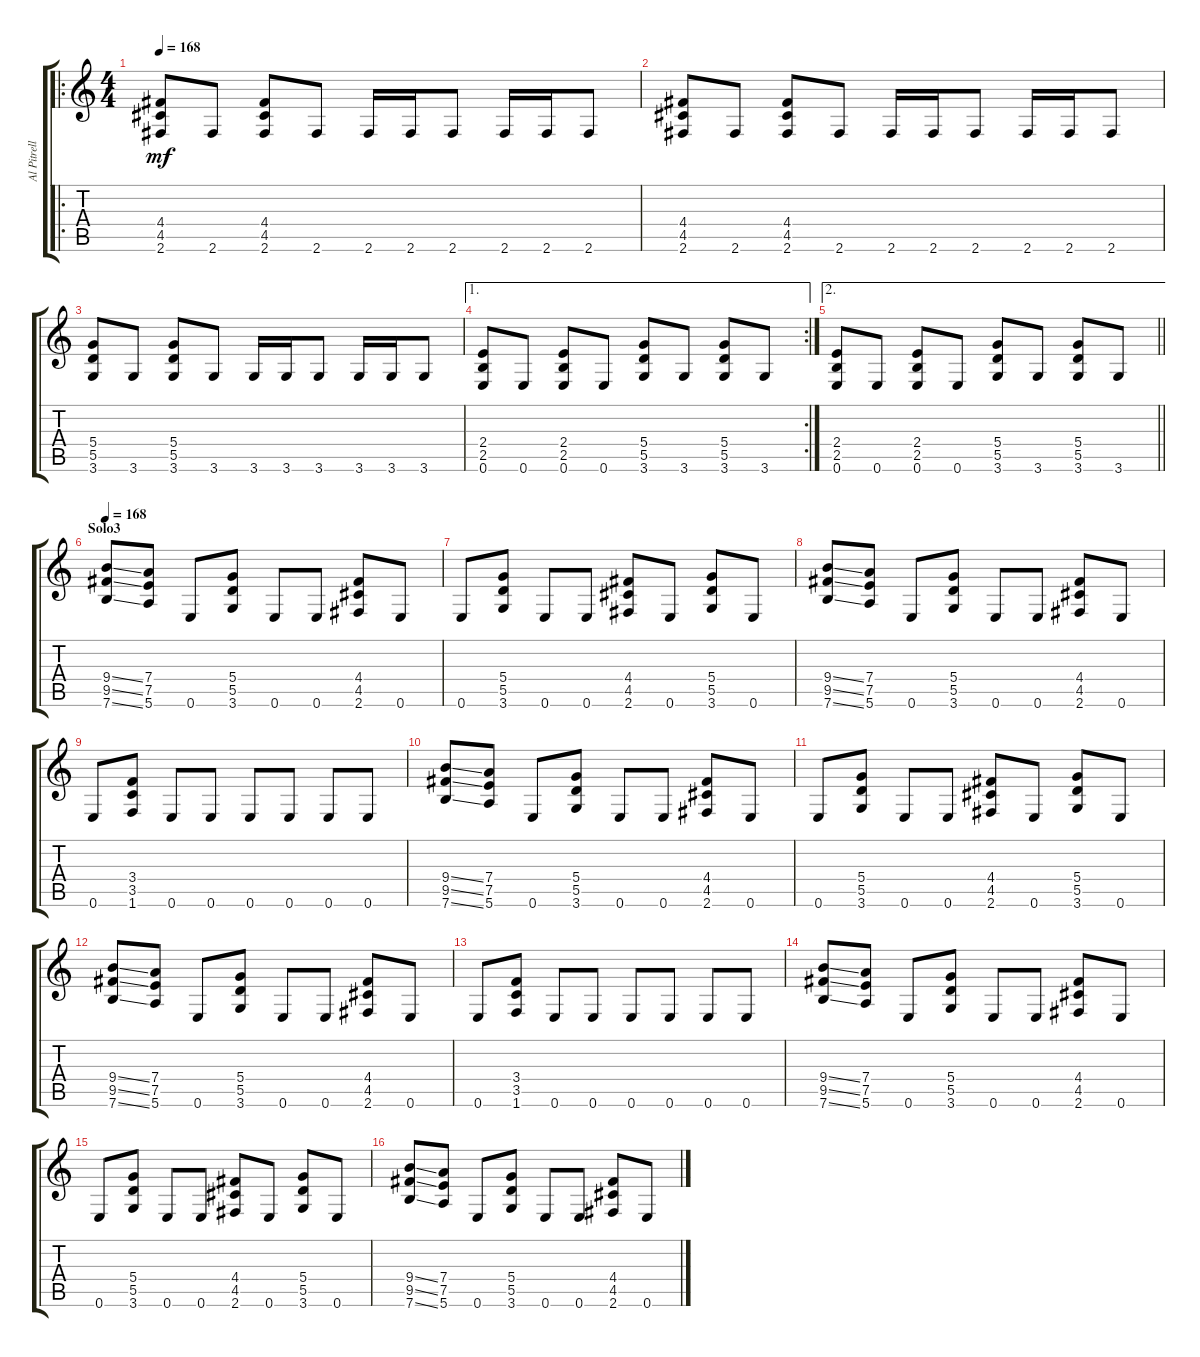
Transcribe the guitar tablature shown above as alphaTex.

\track ("Al Pitrelli Ritmo" "Al Pitrell") {instrument distortionguitar}
\staff {score tabs}
\tuning (E4 B3 G3 D3 A2 E2) {hide}
\ro
\ts (4 4)
\tempo 168
\clef g2
\ks c
(4.4 4.5 2.6).8{dy mf} 2.6.8 (4.4 4.5 2.6).8 2.6.8 2.6.16 2.6.16 2.6.8 2.6.16 2.6.16 2.6.8 |
(4.4 4.5 2.6).8 2.6.8 (4.4 4.5 2.6).8 2.6.8 2.6.16 2.6.16 2.6.8 2.6.16 2.6.16 2.6.8 |
(5.4 5.5 3.6).8 3.6.8 (5.4 5.5 3.6).8 3.6.8 3.6.16 3.6.16 3.6.8 3.6.16 3.6.16 3.6.8 |
\ae 1
\rc 2
(2.4 2.5 0.6).8 0.6.8 (2.4 2.5 0.6).8 0.6.8 (5.4 5.5 3.6).8 3.6.8 (5.4 5.5 3.6).8 3.6.8 |
\ae 2
\barLineRight lightlight
(2.4 2.5 0.6).8 0.6.8 (2.4 2.5 0.6).8 0.6.8 (5.4 5.5 3.6).8 3.6.8 (5.4 5.5 3.6).8 3.6.8 |
\section ("" "Solo3")
\tempo 168
(9.4{ss} 9.5{ss} 7.6{ss}).8 (7.4 7.5 5.6).8 0.6.8 (5.4 5.5 3.6).8 0.6.8 0.6.8 (4.4 4.5 2.6).8 0.6.8 |
0.6.8 (5.4 5.5 3.6).8 0.6.8 0.6.8 (4.4 4.5 2.6).8 0.6.8 (5.4 5.5 3.6).8 0.6.8 |
(9.4{ss} 9.5{ss} 7.6{ss}).8 (7.4 7.5 5.6).8 0.6.8 (5.4 5.5 3.6).8 0.6.8 0.6.8 (4.4 4.5 2.6).8 0.6.8 |
0.6.8 (3.4 3.5 1.6).8 0.6.8 0.6.8 0.6.8 0.6.8 0.6.8 0.6.8 |
(9.4{ss} 9.5{ss} 7.6{ss}).8 (7.4 7.5 5.6).8 0.6.8 (5.4 5.5 3.6).8 0.6.8 0.6.8 (4.4 4.5 2.6).8 0.6.8 |
0.6.8 (5.4 5.5 3.6).8 0.6.8 0.6.8 (4.4 4.5 2.6).8 0.6.8 (5.4 5.5 3.6).8 0.6.8 |
(9.4{ss} 9.5{ss} 7.6{ss}).8 (7.4 7.5 5.6).8 0.6.8 (5.4 5.5 3.6).8 0.6.8 0.6.8 (4.4 4.5 2.6).8 0.6.8 |
0.6.8 (3.4 3.5 1.6).8 0.6.8 0.6.8 0.6.8 0.6.8 0.6.8 0.6.8 |
(9.4{ss} 9.5{ss} 7.6{ss}).8 (7.4 7.5 5.6).8 0.6.8 (5.4 5.5 3.6).8 0.6.8 0.6.8 (4.4 4.5 2.6).8 0.6.8 |
0.6.8 (5.4 5.5 3.6).8 0.6.8 0.6.8 (4.4 4.5 2.6).8 0.6.8 (5.4 5.5 3.6).8 0.6.8 |
(9.4{ss} 9.5{ss} 7.6{ss}).8 (7.4 7.5 5.6).8 0.6.8 (5.4 5.5 3.6).8 0.6.8 0.6.8 (4.4 4.5 2.6).8 0.6.8
